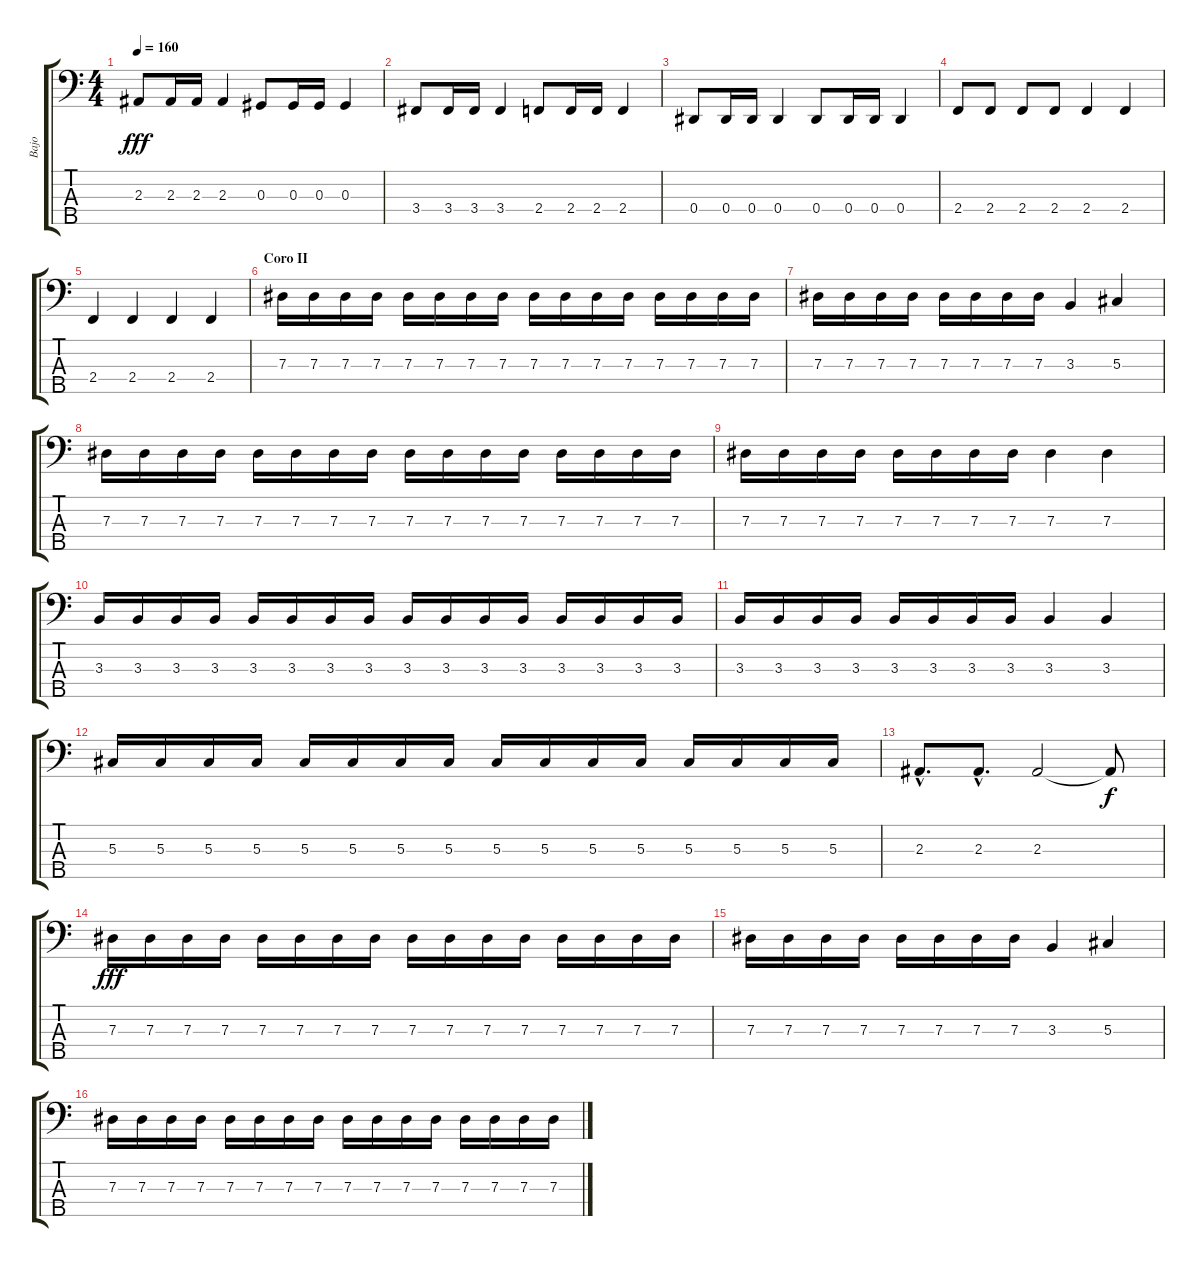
\track ("Bajo" "Bajo") {instrument electricbassfinger}
\staff {score tabs}
\tuning (Gb2 Db2 Ab1 Eb1 Bb0) {hide}
\ts (4 4)
\tempo 160
\clef f4
\ks c
2.3.8{dy fff} 2.3.16 2.3.16 2.3.4 0.3.8 0.3.16 0.3.16 0.3.4 |
3.4.8 3.4.16 3.4.16 3.4.4 2.4.8 2.4.16 2.4.16 2.4.4 |
0.4.8 0.4.16 0.4.16 0.4.4 0.4.8 0.4.16 0.4.16 0.4.4 |
2.4.8 2.4.8 2.4.8 2.4.8 2.4.4 2.4.4 |
2.4.4 2.4.4 2.4.4 2.4.4 |
\section ("" "Coro II")
7.3.16 7.3.16 7.3.16 7.3.16 7.3.16 7.3.16 7.3.16 7.3.16 7.3.16 7.3.16 7.3.16 7.3.16 7.3.16 7.3.16 7.3.16 7.3.16 |
7.3.16 7.3.16 7.3.16 7.3.16 7.3.16 7.3.16 7.3.16 7.3.16 3.3.4 5.3.4 |
7.3.16 7.3.16 7.3.16 7.3.16 7.3.16 7.3.16 7.3.16 7.3.16 7.3.16 7.3.16 7.3.16 7.3.16 7.3.16 7.3.16 7.3.16 7.3.16 |
7.3.16 7.3.16 7.3.16 7.3.16 7.3.16 7.3.16 7.3.16 7.3.16 7.3.4 7.3.4 |
3.3.16 3.3.16 3.3.16 3.3.16 3.3.16 3.3.16 3.3.16 3.3.16 3.3.16 3.3.16 3.3.16 3.3.16 3.3.16 3.3.16 3.3.16 3.3.16 |
3.3.16 3.3.16 3.3.16 3.3.16 3.3.16 3.3.16 3.3.16 3.3.16 3.3.4 3.3.4 |
5.3.16 5.3.16 5.3.16 5.3.16 5.3.16 5.3.16 5.3.16 5.3.16 5.3.16 5.3.16 5.3.16 5.3.16 5.3.16 5.3.16 5.3.16 5.3.16 |
2.3{hac}.8{d} 2.3{hac}.8{d} 2.3.2 2.3{t}.8{dy f} |
7.3.16{dy fff} 7.3.16 7.3.16 7.3.16 7.3.16 7.3.16 7.3.16 7.3.16 7.3.16 7.3.16 7.3.16 7.3.16 7.3.16 7.3.16 7.3.16 7.3.16 |
7.3.16 7.3.16 7.3.16 7.3.16 7.3.16 7.3.16 7.3.16 7.3.16 3.3.4 5.3.4 |
7.3.16 7.3.16 7.3.16 7.3.16 7.3.16 7.3.16 7.3.16 7.3.16 7.3.16 7.3.16 7.3.16 7.3.16 7.3.16 7.3.16 7.3.16 7.3.16
